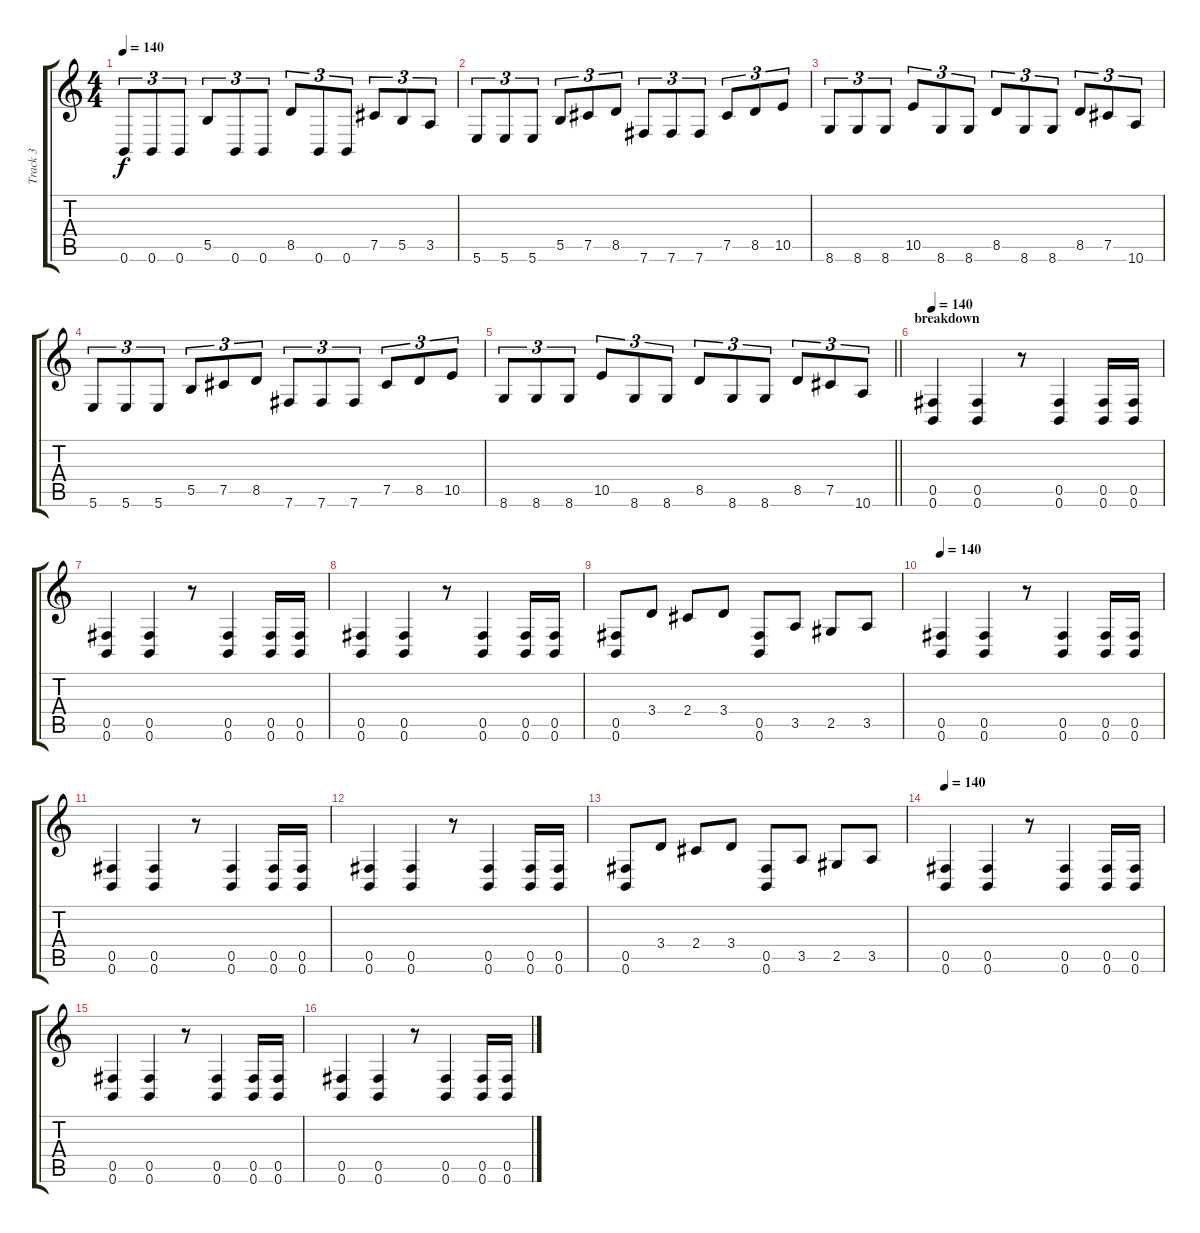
\track ("Track 3" "Track 3") {instrument distortionguitar}
\staff {score tabs}
\tuning (Db4 Ab3 E3 B2 Gb2 B1) {hide}
\ts (4 4)
\tempo 140
\clef g2
\ks c
0.6.8{tu (3 2) dy f} 0.6.8{tu (3 2)} 0.6.8{tu (3 2)} 5.5.8{tu (3 2)} 0.6.8{tu (3 2)} 0.6.8{tu (3 2)} 8.5.8{tu (3 2)} 0.6.8{tu (3 2)} 0.6.8{tu (3 2)} 7.5.8{tu (3 2)} 5.5.8{tu (3 2)} 3.5.8{tu (3 2)} |
5.6.8{tu (3 2)} 5.6.8{tu (3 2)} 5.6.8{tu (3 2)} 5.5.8{tu (3 2)} 7.5.8{tu (3 2)} 8.5.8{tu (3 2)} 7.6.8{tu (3 2)} 7.6.8{tu (3 2)} 7.6.8{tu (3 2)} 7.5.8{tu (3 2)} 8.5.8{tu (3 2)} 10.5.8{tu (3 2)} |
8.6.8{tu (3 2)} 8.6.8{tu (3 2)} 8.6.8{tu (3 2)} 10.5.8{tu (3 2)} 8.6.8{tu (3 2)} 8.6.8{tu (3 2)} 8.5.8{tu (3 2)} 8.6.8{tu (3 2)} 8.6.8{tu (3 2)} 8.5.8{tu (3 2)} 7.5.8{tu (3 2)} 10.6.8{tu (3 2)} |
5.6.8{tu (3 2)} 5.6.8{tu (3 2)} 5.6.8{tu (3 2)} 5.5.8{tu (3 2)} 7.5.8{tu (3 2)} 8.5.8{tu (3 2)} 7.6.8{tu (3 2)} 7.6.8{tu (3 2)} 7.6.8{tu (3 2)} 7.5.8{tu (3 2)} 8.5.8{tu (3 2)} 10.5.8{tu (3 2)} |
\barLineRight lightlight
8.6.8{tu (3 2)} 8.6.8{tu (3 2)} 8.6.8{tu (3 2)} 10.5.8{tu (3 2)} 8.6.8{tu (3 2)} 8.6.8{tu (3 2)} 8.5.8{tu (3 2)} 8.6.8{tu (3 2)} 8.6.8{tu (3 2)} 8.5.8{tu (3 2)} 7.5.8{tu (3 2)} 10.6.8{tu (3 2)} |
\section ("" "breakdown")
\tempo 140
(0.5 0.6).4 (0.5 0.6).4 r.8 (0.5 0.6).4 (0.5 0.6).16 (0.5 0.6).16 |
(0.5 0.6).4 (0.5 0.6).4 r.8 (0.5 0.6).4 (0.5 0.6).16 (0.5 0.6).16 |
(0.5 0.6).4 (0.5 0.6).4 r.8 (0.5 0.6).4 (0.5 0.6).16 (0.5 0.6).16 |
(0.5 0.6).8 3.4.8 2.4.8 3.4.8 (0.5 0.6).8 3.5.8 2.5.8 3.5.8 |
\tempo 140
(0.5 0.6).4 (0.5 0.6).4 r.8 (0.5 0.6).4 (0.5 0.6).16 (0.5 0.6).16 |
(0.5 0.6).4 (0.5 0.6).4 r.8 (0.5 0.6).4 (0.5 0.6).16 (0.5 0.6).16 |
(0.5 0.6).4 (0.5 0.6).4 r.8 (0.5 0.6).4 (0.5 0.6).16 (0.5 0.6).16 |
(0.5 0.6).8 3.4.8 2.4.8 3.4.8 (0.5 0.6).8 3.5.8 2.5.8 3.5.8 |
\tempo 140
(0.5 0.6).4 (0.5 0.6).4 r.8 (0.5 0.6).4 (0.5 0.6).16 (0.5 0.6).16 |
(0.5 0.6).4 (0.5 0.6).4 r.8 (0.5 0.6).4 (0.5 0.6).16 (0.5 0.6).16 |
(0.5 0.6).4 (0.5 0.6).4 r.8 (0.5 0.6).4 (0.5 0.6).16 (0.5 0.6).16
